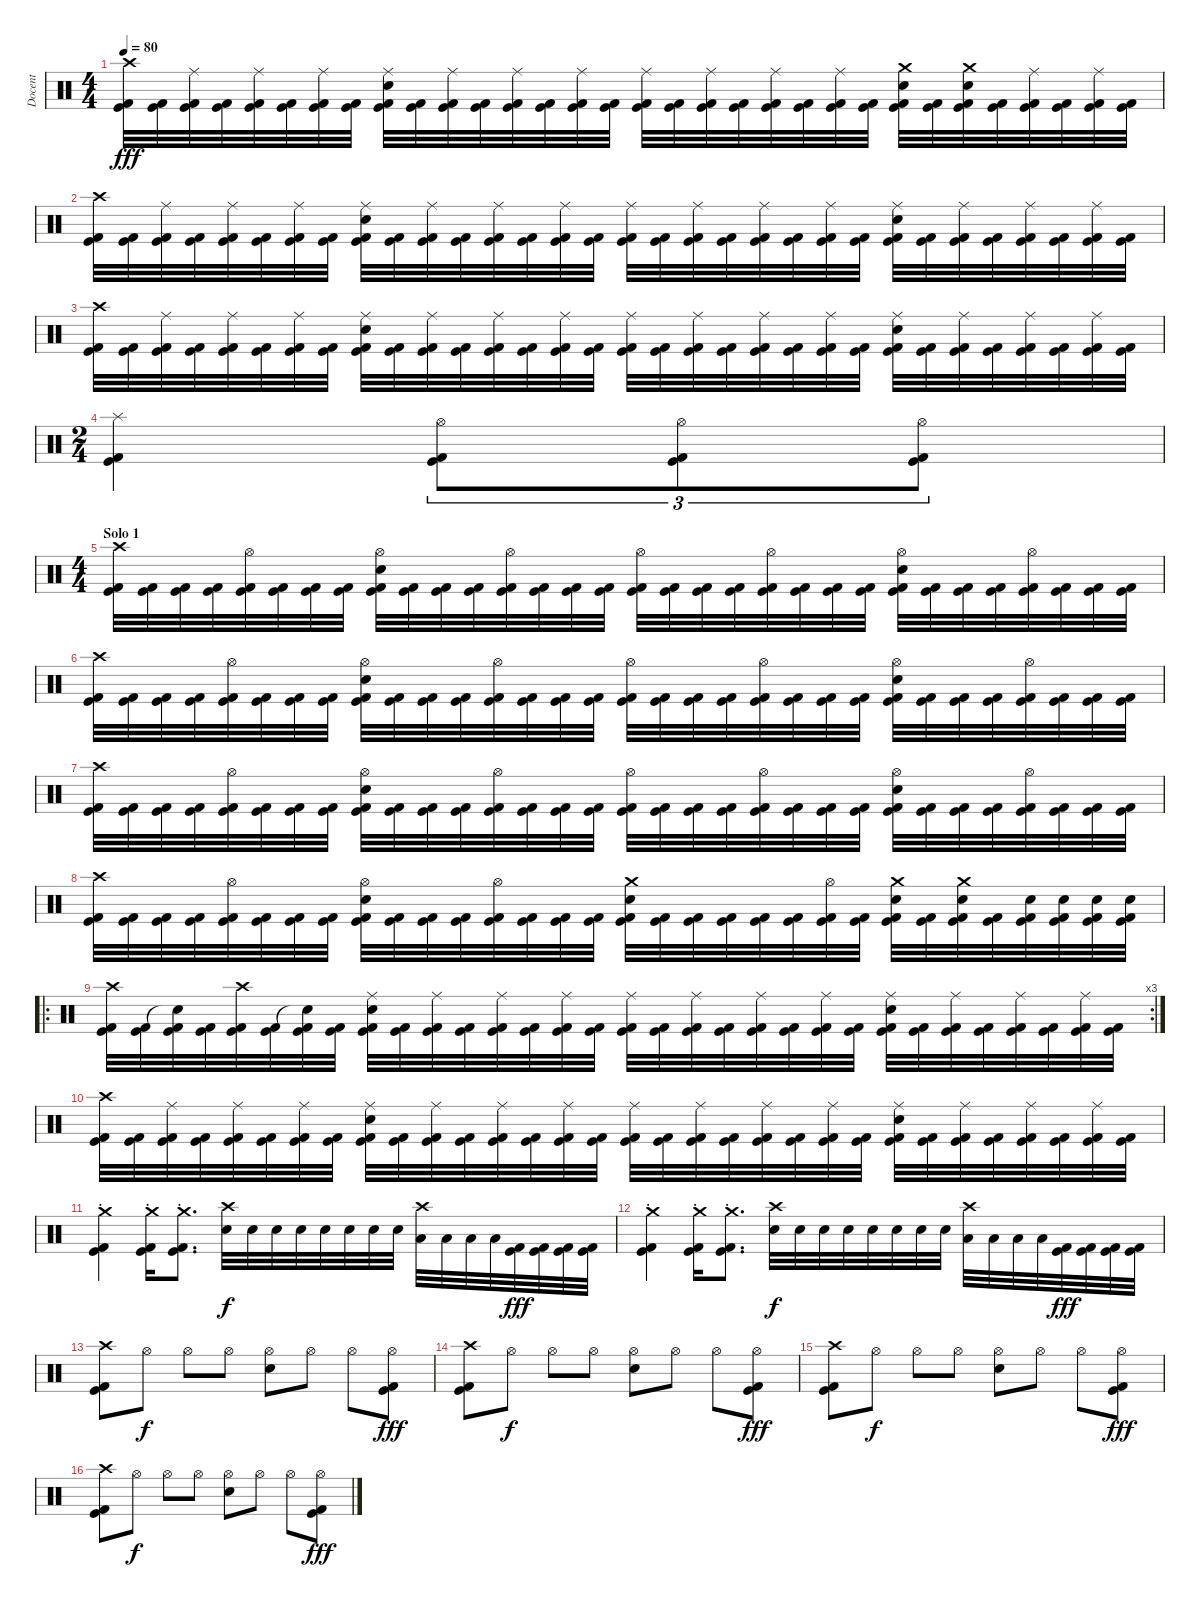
\track ("Docent" "Docent") {instrument percussion}
\staff {score}
\articulation defaults
\ts (4 4)
\tempo 80
\clef neutral
\ks c
("Crash high (hit)" "Kick (hit)" "Kick (hit) 2").32{dy fff} ("Kick (hit)" "Kick (hit) 2").32 ("Ride (middle)" "Kick (hit)" "Kick (hit) 2").32 ("Kick (hit)" "Kick (hit) 2").32 ("Ride (middle)" "Kick (hit)" "Kick (hit) 2").32 ("Kick (hit)" "Kick (hit) 2").32 ("Ride (middle)" "Kick (hit)" "Kick (hit) 2").32 ("Kick (hit)" "Kick (hit) 2").32 ("Ride (middle)" "Electric Snare (hit)" "Kick (hit)" "Kick (hit) 2").32 ("Kick (hit)" "Kick (hit) 2").32 ("Ride (middle)" "Kick (hit)" "Kick (hit) 2").32 ("Kick (hit)" "Kick (hit) 2").32 ("Ride (middle)" "Kick (hit)" "Kick (hit) 2").32 ("Kick (hit)" "Kick (hit) 2").32 ("Ride (middle)" "Kick (hit)" "Kick (hit) 2").32 ("Kick (hit)" "Kick (hit) 2").32 ("Ride (middle)" "Kick (hit)" "Kick (hit) 2").32 ("Kick (hit)" "Kick (hit) 2").32 ("Ride (middle)" "Kick (hit)" "Kick (hit) 2").32 ("Kick (hit)" "Kick (hit) 2").32 ("Ride (middle)" "Kick (hit)" "Kick (hit) 2").32 ("Kick (hit)" "Kick (hit) 2").32 ("Ride (middle)" "Kick (hit)" "Kick (hit) 2").32 ("Kick (hit)" "Kick (hit) 2").32 ("Crash medium (hit)" "Electric Snare (hit)" "Kick (hit)" "Kick (hit) 2").32 ("Kick (hit)" "Kick (hit) 2").32 ("Crash medium (hit)" "Electric Snare (hit)" "Kick (hit)" "Kick (hit) 2").32 ("Kick (hit)" "Kick (hit) 2").32 ("Ride (middle)" "Kick (hit)" "Kick (hit) 2").32 ("Kick (hit)" "Kick (hit) 2").32 ("Ride (middle)" "Kick (hit)" "Kick (hit) 2").32 ("Kick (hit)" "Kick (hit) 2").32 |
("Crash high (hit)" "Kick (hit)" "Kick (hit) 2").32 ("Kick (hit)" "Kick (hit) 2").32 ("Ride (middle)" "Kick (hit)" "Kick (hit) 2").32 ("Kick (hit)" "Kick (hit) 2").32 ("Ride (middle)" "Kick (hit)" "Kick (hit) 2").32 ("Kick (hit)" "Kick (hit) 2").32 ("Ride (middle)" "Kick (hit)" "Kick (hit) 2").32 ("Kick (hit)" "Kick (hit) 2").32 ("Ride (middle)" "Electric Snare (hit)" "Kick (hit)" "Kick (hit) 2").32 ("Kick (hit)" "Kick (hit) 2").32 ("Ride (middle)" "Kick (hit)" "Kick (hit) 2").32 ("Kick (hit)" "Kick (hit) 2").32 ("Ride (middle)" "Kick (hit)" "Kick (hit) 2").32 ("Kick (hit)" "Kick (hit) 2").32 ("Ride (middle)" "Kick (hit)" "Kick (hit) 2").32 ("Kick (hit)" "Kick (hit) 2").32 ("Ride (middle)" "Kick (hit)" "Kick (hit) 2").32 ("Kick (hit)" "Kick (hit) 2").32 ("Ride (middle)" "Kick (hit)" "Kick (hit) 2").32 ("Kick (hit)" "Kick (hit) 2").32 ("Ride (middle)" "Kick (hit)" "Kick (hit) 2").32 ("Kick (hit)" "Kick (hit) 2").32 ("Ride (middle)" "Kick (hit)" "Kick (hit) 2").32 ("Kick (hit)" "Kick (hit) 2").32 ("Ride (middle)" "Electric Snare (hit)" "Kick (hit)" "Kick (hit) 2").32 ("Kick (hit)" "Kick (hit) 2").32 ("Ride (middle)" "Kick (hit)" "Kick (hit) 2").32 ("Kick (hit)" "Kick (hit) 2").32 ("Ride (middle)" "Kick (hit)" "Kick (hit) 2").32 ("Kick (hit)" "Kick (hit) 2").32 ("Ride (middle)" "Kick (hit)" "Kick (hit) 2").32 ("Kick (hit)" "Kick (hit) 2").32 |
("Crash high (hit)" "Kick (hit)" "Kick (hit) 2").32 ("Kick (hit)" "Kick (hit) 2").32 ("Ride (middle)" "Kick (hit)" "Kick (hit) 2").32 ("Kick (hit)" "Kick (hit) 2").32 ("Ride (middle)" "Kick (hit)" "Kick (hit) 2").32 ("Kick (hit)" "Kick (hit) 2").32 ("Ride (middle)" "Kick (hit)" "Kick (hit) 2").32 ("Kick (hit)" "Kick (hit) 2").32 ("Ride (middle)" "Electric Snare (hit)" "Kick (hit)" "Kick (hit) 2").32 ("Kick (hit)" "Kick (hit) 2").32 ("Ride (middle)" "Kick (hit)" "Kick (hit) 2").32 ("Kick (hit)" "Kick (hit) 2").32 ("Ride (middle)" "Kick (hit)" "Kick (hit) 2").32 ("Kick (hit)" "Kick (hit) 2").32 ("Ride (middle)" "Kick (hit)" "Kick (hit) 2").32 ("Kick (hit)" "Kick (hit) 2").32 ("Ride (middle)" "Kick (hit)" "Kick (hit) 2").32 ("Kick (hit)" "Kick (hit) 2").32 ("Ride (middle)" "Kick (hit)" "Kick (hit) 2").32 ("Kick (hit)" "Kick (hit) 2").32 ("Ride (middle)" "Kick (hit)" "Kick (hit) 2").32 ("Kick (hit)" "Kick (hit) 2").32 ("Ride (middle)" "Kick (hit)" "Kick (hit) 2").32 ("Kick (hit)" "Kick (hit) 2").32 ("Ride (middle)" "Electric Snare (hit)" "Kick (hit)" "Kick (hit) 2").32 ("Kick (hit)" "Kick (hit) 2").32 ("Ride (middle)" "Kick (hit)" "Kick (hit) 2").32 ("Kick (hit)" "Kick (hit) 2").32 ("Ride (middle)" "Kick (hit)" "Kick (hit) 2").32 ("Kick (hit)" "Kick (hit) 2").32 ("Ride (middle)" "Kick (hit)" "Kick (hit) 2").32 ("Kick (hit)" "Kick (hit) 2").32 |
\ts (2 4)
("Kick (hit) 2" "Kick (hit)" "Splash (hit)").4 ("Hi-Hat (open)" "Kick (hit)" "Kick (hit) 2").8{tu (3 2)} ("Hi-Hat (open)" "Kick (hit)" "Kick (hit) 2").8{tu (3 2)} ("Hi-Hat (open)" "Kick (hit)" "Kick (hit) 2").8{tu (3 2)} |
\ts (4 4)
\section ("" "Solo 1")
("Crash high (hit)" "Kick (hit)" "Kick (hit) 2").32 ("Kick (hit)" "Kick (hit) 2").32 ("Kick (hit)" "Kick (hit) 2").32 ("Kick (hit)" "Kick (hit) 2").32 ("Hi-Hat (open)" "Kick (hit)" "Kick (hit) 2").32 ("Kick (hit)" "Kick (hit) 2").32 ("Kick (hit)" "Kick (hit) 2").32 ("Kick (hit)" "Kick (hit) 2").32 ("Hi-Hat (open)" "Electric Snare (hit)" "Kick (hit)" "Kick (hit) 2").32 ("Kick (hit)" "Kick (hit) 2").32 ("Kick (hit)" "Kick (hit) 2").32 ("Kick (hit)" "Kick (hit) 2").32 ("Hi-Hat (open)" "Kick (hit)" "Kick (hit) 2").32 ("Kick (hit)" "Kick (hit) 2").32 ("Kick (hit)" "Kick (hit) 2").32 ("Kick (hit)" "Kick (hit) 2").32 ("Hi-Hat (open)" "Kick (hit)" "Kick (hit) 2").32 ("Kick (hit)" "Kick (hit) 2").32 ("Kick (hit)" "Kick (hit) 2").32 ("Kick (hit)" "Kick (hit) 2").32 ("Hi-Hat (open)" "Kick (hit)" "Kick (hit) 2").32 ("Kick (hit)" "Kick (hit) 2").32 ("Kick (hit)" "Kick (hit) 2").32 ("Kick (hit)" "Kick (hit) 2").32 ("Hi-Hat (open)" "Electric Snare (hit)" "Kick (hit)" "Kick (hit) 2").32 ("Kick (hit)" "Kick (hit) 2").32 ("Kick (hit)" "Kick (hit) 2").32 ("Kick (hit)" "Kick (hit) 2").32 ("Hi-Hat (open)" "Kick (hit)" "Kick (hit) 2").32 ("Kick (hit)" "Kick (hit) 2").32 ("Kick (hit)" "Kick (hit) 2").32 ("Kick (hit)" "Kick (hit) 2").32 |
("Crash high (hit)" "Kick (hit)" "Kick (hit) 2").32 ("Kick (hit)" "Kick (hit) 2").32 ("Kick (hit)" "Kick (hit) 2").32 ("Kick (hit)" "Kick (hit) 2").32 ("Hi-Hat (open)" "Kick (hit)" "Kick (hit) 2").32 ("Kick (hit)" "Kick (hit) 2").32 ("Kick (hit)" "Kick (hit) 2").32 ("Kick (hit)" "Kick (hit) 2").32 ("Hi-Hat (open)" "Electric Snare (hit)" "Kick (hit)" "Kick (hit) 2").32 ("Kick (hit)" "Kick (hit) 2").32 ("Kick (hit)" "Kick (hit) 2").32 ("Kick (hit)" "Kick (hit) 2").32 ("Hi-Hat (open)" "Kick (hit)" "Kick (hit) 2").32 ("Kick (hit)" "Kick (hit) 2").32 ("Kick (hit)" "Kick (hit) 2").32 ("Kick (hit)" "Kick (hit) 2").32 ("Hi-Hat (open)" "Kick (hit)" "Kick (hit) 2").32 ("Kick (hit)" "Kick (hit) 2").32 ("Kick (hit)" "Kick (hit) 2").32 ("Kick (hit)" "Kick (hit) 2").32 ("Hi-Hat (open)" "Kick (hit)" "Kick (hit) 2").32 ("Kick (hit)" "Kick (hit) 2").32 ("Kick (hit)" "Kick (hit) 2").32 ("Kick (hit)" "Kick (hit) 2").32 ("Hi-Hat (open)" "Electric Snare (hit)" "Kick (hit)" "Kick (hit) 2").32 ("Kick (hit)" "Kick (hit) 2").32 ("Kick (hit)" "Kick (hit) 2").32 ("Kick (hit)" "Kick (hit) 2").32 ("Hi-Hat (open)" "Kick (hit)" "Kick (hit) 2").32 ("Kick (hit)" "Kick (hit) 2").32 ("Kick (hit)" "Kick (hit) 2").32 ("Kick (hit)" "Kick (hit) 2").32 |
("Crash high (hit)" "Kick (hit)" "Kick (hit) 2").32 ("Kick (hit)" "Kick (hit) 2").32 ("Kick (hit)" "Kick (hit) 2").32 ("Kick (hit)" "Kick (hit) 2").32 ("Hi-Hat (open)" "Kick (hit)" "Kick (hit) 2").32 ("Kick (hit)" "Kick (hit) 2").32 ("Kick (hit)" "Kick (hit) 2").32 ("Kick (hit)" "Kick (hit) 2").32 ("Hi-Hat (open)" "Electric Snare (hit)" "Kick (hit)" "Kick (hit) 2").32 ("Kick (hit)" "Kick (hit) 2").32 ("Kick (hit)" "Kick (hit) 2").32 ("Kick (hit)" "Kick (hit) 2").32 ("Hi-Hat (open)" "Kick (hit)" "Kick (hit) 2").32 ("Kick (hit)" "Kick (hit) 2").32 ("Kick (hit)" "Kick (hit) 2").32 ("Kick (hit)" "Kick (hit) 2").32 ("Hi-Hat (open)" "Kick (hit)" "Kick (hit) 2").32 ("Kick (hit)" "Kick (hit) 2").32 ("Kick (hit)" "Kick (hit) 2").32 ("Kick (hit)" "Kick (hit) 2").32 ("Hi-Hat (open)" "Kick (hit)" "Kick (hit) 2").32 ("Kick (hit)" "Kick (hit) 2").32 ("Kick (hit)" "Kick (hit) 2").32 ("Kick (hit)" "Kick (hit) 2").32 ("Hi-Hat (open)" "Electric Snare (hit)" "Kick (hit)" "Kick (hit) 2").32 ("Kick (hit)" "Kick (hit) 2").32 ("Kick (hit)" "Kick (hit) 2").32 ("Kick (hit)" "Kick (hit) 2").32 ("Hi-Hat (open)" "Kick (hit)" "Kick (hit) 2").32 ("Kick (hit)" "Kick (hit) 2").32 ("Kick (hit)" "Kick (hit) 2").32 ("Kick (hit)" "Kick (hit) 2").32 |
("Crash high (hit)" "Kick (hit)" "Kick (hit) 2").32 ("Kick (hit)" "Kick (hit) 2").32 ("Kick (hit)" "Kick (hit) 2").32 ("Kick (hit)" "Kick (hit) 2").32 ("Hi-Hat (open)" "Kick (hit)" "Kick (hit) 2").32 ("Kick (hit)" "Kick (hit) 2").32 ("Kick (hit)" "Kick (hit) 2").32 ("Kick (hit)" "Kick (hit) 2").32 ("Hi-Hat (open)" "Electric Snare (hit)" "Kick (hit)" "Kick (hit) 2").32 ("Kick (hit)" "Kick (hit) 2").32 ("Kick (hit)" "Kick (hit) 2").32 ("Kick (hit)" "Kick (hit) 2").32 ("Hi-Hat (open)" "Kick (hit)" "Kick (hit) 2").32 ("Kick (hit)" "Kick (hit) 2").32 ("Kick (hit)" "Kick (hit) 2").32 ("Kick (hit)" "Kick (hit) 2").32 ("Crash medium (hit)" "Electric Snare (hit)" "Kick (hit)" "Kick (hit) 2").32 ("Kick (hit)" "Kick (hit) 2").32 ("Kick (hit)" "Kick (hit) 2").32 ("Kick (hit)" "Kick (hit) 2").32 ("Kick (hit)" "Kick (hit) 2").32 ("Kick (hit)" "Kick (hit) 2").32 ("Hi-Hat (open)" "Kick (hit)" "Kick (hit) 2").32 ("Kick (hit)" "Kick (hit) 2").32 ("Crash medium (hit)" "Electric Snare (hit)" "Kick (hit)" "Kick (hit) 2").32 ("Kick (hit)" "Kick (hit) 2").32 ("Crash medium (hit)" "Electric Snare (hit)" "Kick (hit)" "Kick (hit) 2").32 ("Kick (hit)" "Kick (hit) 2").32 ("Electric Snare (hit)" "Kick (hit)" "Kick (hit) 2").32 ("Electric Snare (hit)" "Kick (hit)" "Kick (hit) 2").32 ("Electric Snare (hit)" "Kick (hit)" "Kick (hit) 2").32 ("Electric Snare (hit)" "Kick (hit)" "Kick (hit) 2").32 |
\ro
\rc 3
("Crash high (hit)" "Kick (hit)" "Kick (hit) 2").32 ("Kick (hit)" "Kick (hit) 2").32 ("Snare (hit)"{t} "Kick (hit)" "Kick (hit) 2").32 ("Kick (hit)" "Kick (hit) 2").32 ("Crash high (hit)" "Kick (hit)" "Kick (hit) 2").32 ("Kick (hit)" "Kick (hit) 2").32 ("Snare (hit)"{t} "Kick (hit)" "Kick (hit) 2").32 ("Kick (hit)" "Kick (hit) 2").32 ("Ride (middle)" "Electric Snare (hit)" "Kick (hit)" "Kick (hit) 2").32 ("Kick (hit)" "Kick (hit) 2").32 ("Ride (middle)" "Kick (hit)" "Kick (hit) 2").32 ("Kick (hit)" "Kick (hit) 2").32 ("Ride (middle)" "Kick (hit)" "Kick (hit) 2").32 ("Kick (hit)" "Kick (hit) 2").32 ("Ride (middle)" "Kick (hit)" "Kick (hit) 2").32 ("Kick (hit)" "Kick (hit) 2").32 ("Ride (middle)" "Kick (hit)" "Kick (hit) 2").32 ("Kick (hit)" "Kick (hit) 2").32 ("Ride (middle)" "Kick (hit)" "Kick (hit) 2").32 ("Kick (hit)" "Kick (hit) 2").32 ("Ride (middle)" "Kick (hit)" "Kick (hit) 2").32 ("Kick (hit)" "Kick (hit) 2").32 ("Ride (middle)" "Kick (hit)" "Kick (hit) 2").32 ("Kick (hit)" "Kick (hit) 2").32 ("Ride (middle)" "Electric Snare (hit)" "Kick (hit)" "Kick (hit) 2").32 ("Kick (hit)" "Kick (hit) 2").32 ("Ride (middle)" "Kick (hit)" "Kick (hit) 2").32 ("Kick (hit)" "Kick (hit) 2").32 ("Ride (middle)" "Kick (hit)" "Kick (hit) 2").32 ("Kick (hit)" "Kick (hit) 2").32 ("Ride (middle)" "Kick (hit)" "Kick (hit) 2").32 ("Kick (hit)" "Kick (hit) 2").32 |
("Crash high (hit)" "Kick (hit)" "Kick (hit) 2").32 ("Kick (hit)" "Kick (hit) 2").32 ("Ride (middle)" "Kick (hit)" "Kick (hit) 2").32 ("Kick (hit)" "Kick (hit) 2").32 ("Ride (middle)" "Kick (hit)" "Kick (hit) 2").32 ("Kick (hit)" "Kick (hit) 2").32 ("Ride (middle)" "Kick (hit)" "Kick (hit) 2").32 ("Kick (hit)" "Kick (hit) 2").32 ("Ride (middle)" "Electric Snare (hit)" "Kick (hit)" "Kick (hit) 2").32 ("Kick (hit)" "Kick (hit) 2").32 ("Ride (middle)" "Kick (hit)" "Kick (hit) 2").32 ("Kick (hit)" "Kick (hit) 2").32 ("Ride (middle)" "Kick (hit)" "Kick (hit) 2").32 ("Kick (hit)" "Kick (hit) 2").32 ("Ride (middle)" "Kick (hit)" "Kick (hit) 2").32 ("Kick (hit)" "Kick (hit) 2").32 ("Ride (middle)" "Kick (hit)" "Kick (hit) 2").32 ("Kick (hit)" "Kick (hit) 2").32 ("Ride (middle)" "Kick (hit)" "Kick (hit) 2").32 ("Kick (hit)" "Kick (hit) 2").32 ("Ride (middle)" "Kick (hit)" "Kick (hit) 2").32 ("Kick (hit)" "Kick (hit) 2").32 ("Ride (middle)" "Kick (hit)" "Kick (hit) 2").32 ("Kick (hit)" "Kick (hit) 2").32 ("Ride (middle)" "Electric Snare (hit)" "Kick (hit)" "Kick (hit) 2").32 ("Kick (hit)" "Kick (hit) 2").32 ("Ride (middle)" "Kick (hit)" "Kick (hit) 2").32 ("Kick (hit)" "Kick (hit) 2").32 ("Ride (middle)" "Kick (hit)" "Kick (hit) 2").32 ("Kick (hit)" "Kick (hit) 2").32 ("Ride (middle)" "Kick (hit)" "Kick (hit) 2").32 ("Kick (hit)" "Kick (hit) 2").32 |
("Crash medium (hit)"{st} "Kick (hit)" "Kick (hit) 2").4 ("Crash medium (hit)"{st} "Kick (hit)" "Kick (hit) 2").16 ("Crash medium (hit)"{st} "Kick (hit)" "Kick (hit) 2").8{d} ("Crash high (hit)" "Electric Snare (hit)").32{dy f} "Electric Snare (hit)".32 "Electric Snare (hit)".32 "Electric Snare (hit)".32 "Electric Snare (hit)".32 "Electric Snare (hit)".32 "Electric Snare (hit)".32 "Electric Snare (hit)".32 ("Crash high (hit)" "Low Tom (hit)").32 "Low Tom (hit)".32 "Low Tom (hit)".32 "Low Tom (hit)".32 ("Kick (hit)" "Kick (hit) 2").32{dy fff} ("Kick (hit)" "Kick (hit) 2").32 ("Kick (hit)" "Kick (hit) 2").32 ("Kick (hit)" "Kick (hit) 2").32 |
("Crash medium (hit)"{st} "Kick (hit)" "Kick (hit) 2").4 ("Crash medium (hit)"{st} "Kick (hit)" "Kick (hit) 2").16 ("Crash medium (hit)"{st} "Kick (hit)" "Kick (hit) 2").8{d} ("Crash high (hit)" "Electric Snare (hit)").32{dy f} "Electric Snare (hit)".32 "Electric Snare (hit)".32 "Electric Snare (hit)".32 "Electric Snare (hit)".32 "Electric Snare (hit)".32 "Electric Snare (hit)".32 "Electric Snare (hit)".32 ("Crash high (hit)" "Low Tom (hit)").32 "Low Tom (hit)".32 "Low Tom (hit)".32 "Low Tom (hit)".32 ("Kick (hit)" "Kick (hit) 2").32{dy fff} ("Kick (hit)" "Kick (hit) 2").32 ("Kick (hit)" "Kick (hit) 2").32 ("Kick (hit)" "Kick (hit) 2").32 |
("Crash high (hit)" "Kick (hit)" "Kick (hit) 2").8 "Hi-Hat (open)".8{dy f} "Hi-Hat (open)".8 "Hi-Hat (open)".8 ("Hi-Hat (open)" "Electric Snare (hit)").8 "Hi-Hat (open)".8 "Hi-Hat (open)".8 ("Hi-Hat (open)" "Kick (hit)" "Kick (hit) 2").8{dy fff} |
("Crash high (hit)" "Kick (hit)" "Kick (hit) 2").8 "Hi-Hat (open)".8{dy f} "Hi-Hat (open)".8 "Hi-Hat (open)".8 ("Hi-Hat (open)" "Electric Snare (hit)").8 "Hi-Hat (open)".8 "Hi-Hat (open)".8 ("Hi-Hat (open)" "Kick (hit)" "Kick (hit) 2").8{dy fff} |
("Crash high (hit)" "Kick (hit)" "Kick (hit) 2").8 "Hi-Hat (open)".8{dy f} "Hi-Hat (open)".8 "Hi-Hat (open)".8 ("Hi-Hat (open)" "Electric Snare (hit)").8 "Hi-Hat (open)".8 "Hi-Hat (open)".8 ("Hi-Hat (open)" "Kick (hit)" "Kick (hit) 2").8{dy fff} |
("Crash high (hit)" "Kick (hit)" "Kick (hit) 2").8 "Hi-Hat (open)".8{dy f} "Hi-Hat (open)".8 "Hi-Hat (open)".8 ("Hi-Hat (open)" "Electric Snare (hit)").8 "Hi-Hat (open)".8 "Hi-Hat (open)".8 ("Hi-Hat (open)" "Kick (hit)" "Kick (hit) 2").8{dy fff}
